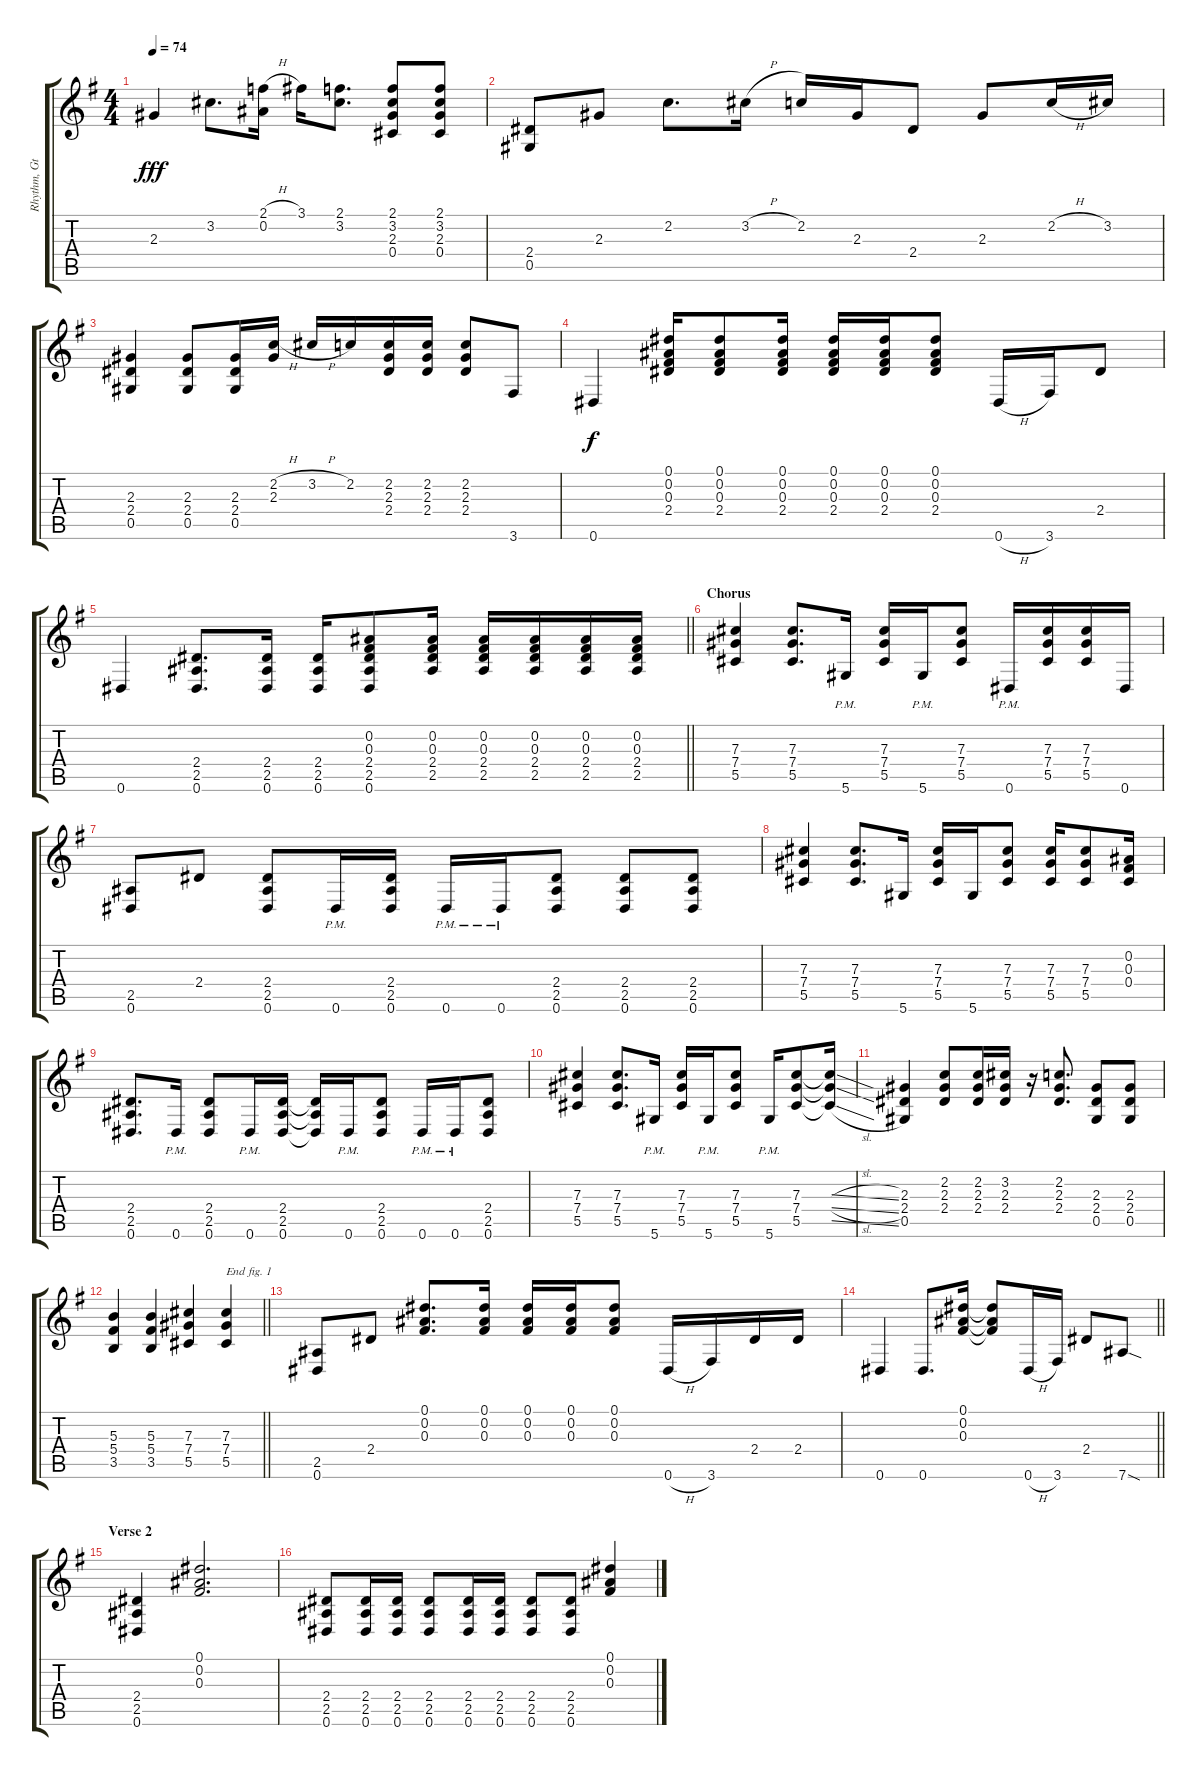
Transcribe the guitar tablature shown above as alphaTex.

\track ("Rhythm, Gtr.1, Hetfield" "Rhythm, Gt") {instrument electricguitarclean}
\staff {score tabs}
\tuning (Eb4 Bb3 Gb3 Db3 Ab2 Eb2) {hide}
\ts (4 4)
\tempo 74
\clef g2
\ks g
2.3.4{dy fff} 3.2.8{d} (2.1{h} 0.2).16 3.1.16 (2.1 3.2).8{d} (2.1 3.2 2.3 0.4).8 (2.1 3.2 2.3 0.4).8 |
(2.4 0.5).8 2.3.8 2.2.8{d} 3.2{h}.16 2.2.16 2.3.16 2.4.8 2.3.8 2.2{h}.16 3.2.16 |
(2.3 2.4 0.5).4 (2.3 2.4 0.5).8 (2.3 2.4 0.5).16 (2.2{h} 2.3).16 3.2{h}.16 2.2.16 (2.2 2.3 2.4).16 (2.2 2.3 2.4).16 (2.2 2.3 2.4).8 3.6.8 |
0.6.4{dy f} (0.1 0.2 0.3 2.4).16 (0.1 0.2 0.3 2.4).8 (0.1 0.2 0.3 2.4).16 (0.1 0.2 0.3 2.4).16 (0.1 0.2 0.3 2.4).16 (0.1 0.2 0.3 2.4).8 0.6{h}.16 3.6.16 2.4.8 |
\barLineRight lightlight
0.6.4 (2.4 2.5 0.6).8{d} (2.4 2.5 0.6).16 (2.4 2.5 0.6).16 (0.2 0.3 2.4 2.5 0.6).8 (0.2 0.3 2.4 2.5).16 (0.2 0.3 2.4 2.5).16 (0.2 0.3 2.4 2.5).16 (0.2 0.3 2.4 2.5).16 (0.2 0.3 2.4 2.5).16 |
\section ("" "Chorus")
(7.3 7.4 5.5).4 (7.3 7.4 5.5).8{d} 5.6{pm}.16 (7.3 7.4 5.5).16 5.6{pm}.16 (7.3 7.4 5.5).8 0.6{pm}.16 (7.3 7.4 5.5).16 (7.3 7.4 5.5).16 0.6.16 |
(2.5 0.6).8 2.4.8 (2.4 2.5 0.6).8 0.6{pm}.16 (2.4 2.5 0.6).16 0.6{pm}.16 0.6{pm}.16 (2.4 2.5 0.6).8 (2.4 2.5 0.6).8 (2.4 2.5 0.6).8 |
(7.3 7.4 5.5).4 (7.3 7.4 5.5).8{d} 5.6.16 (7.3 7.4 5.5).16 5.6.16 (7.3 7.4 5.5).8 (7.3 7.4 5.5).16 (7.3 7.4 5.5).8 (0.2 0.3 0.4).16 |
(2.4 2.5 0.6).8{d} 0.6{pm}.16 (2.4 2.5 0.6).8 0.6{pm}.16 (2.4 2.5 0.6).16 (2.4{t} 2.5{t} 0.6{t}).16 0.6{pm}.16 (2.4 2.5 0.6).8 0.6{pm}.16 0.6{pm}.16 (2.4 2.5 0.6).8 |
(7.3 7.4 5.5).4 (7.3 7.4 5.5).8{d} 5.6{pm}.16 (7.3 7.4 5.5).16 5.6{pm}.16 (7.3 7.4 5.5).8 5.6{pm}.16 (7.3 7.4 5.5).8 (7.3{sl t} 7.4{sl t} 5.5{sl t}).16 |
(2.3 2.4 0.5).4 (2.2 2.3 2.4).8 (2.2 2.3 2.4).16 (3.2 2.3 2.4).16 r.16 (2.2 2.3 2.4).8{d} (2.3 2.4 0.5).8 (2.3 2.4 0.5).8 |
\barLineRight lightlight
(5.3 5.4 3.5).4 (5.3 5.4 3.5).4 (7.3 7.4 5.5).4 (7.3 7.4 5.5).4{txt "End fig. 1"} |
(2.5 0.6).8 2.4.8 (0.1 0.2 0.3).8{d} (0.1 0.2 0.3).16 (0.1 0.2 0.3).16 (0.1 0.2 0.3).16 (0.1 0.2 0.3).8 0.6{h}.16 3.6.16 2.4.16 2.4.16 |
\barLineRight lightlight
0.6.4 0.6.8{d} (0.1 0.2 0.3).16 (0.1{t} 0.2{t} 0.3{t}).8 0.6{h}.16 3.6.16 2.4.8 7.6{sod}.8 |
\section ("" "Verse 2")
(2.4 2.5 0.6).4 (0.1 0.2 0.3).2{d} |
(2.4 2.5 0.6).8 (2.4 2.5 0.6).16 (2.4 2.5 0.6).16 (2.4 2.5 0.6).8 (2.4 2.5 0.6).16 (2.4 2.5 0.6).16 (2.4 2.5 0.6).8 (2.4 2.5 0.6).8 (0.1 0.2 0.3).4
